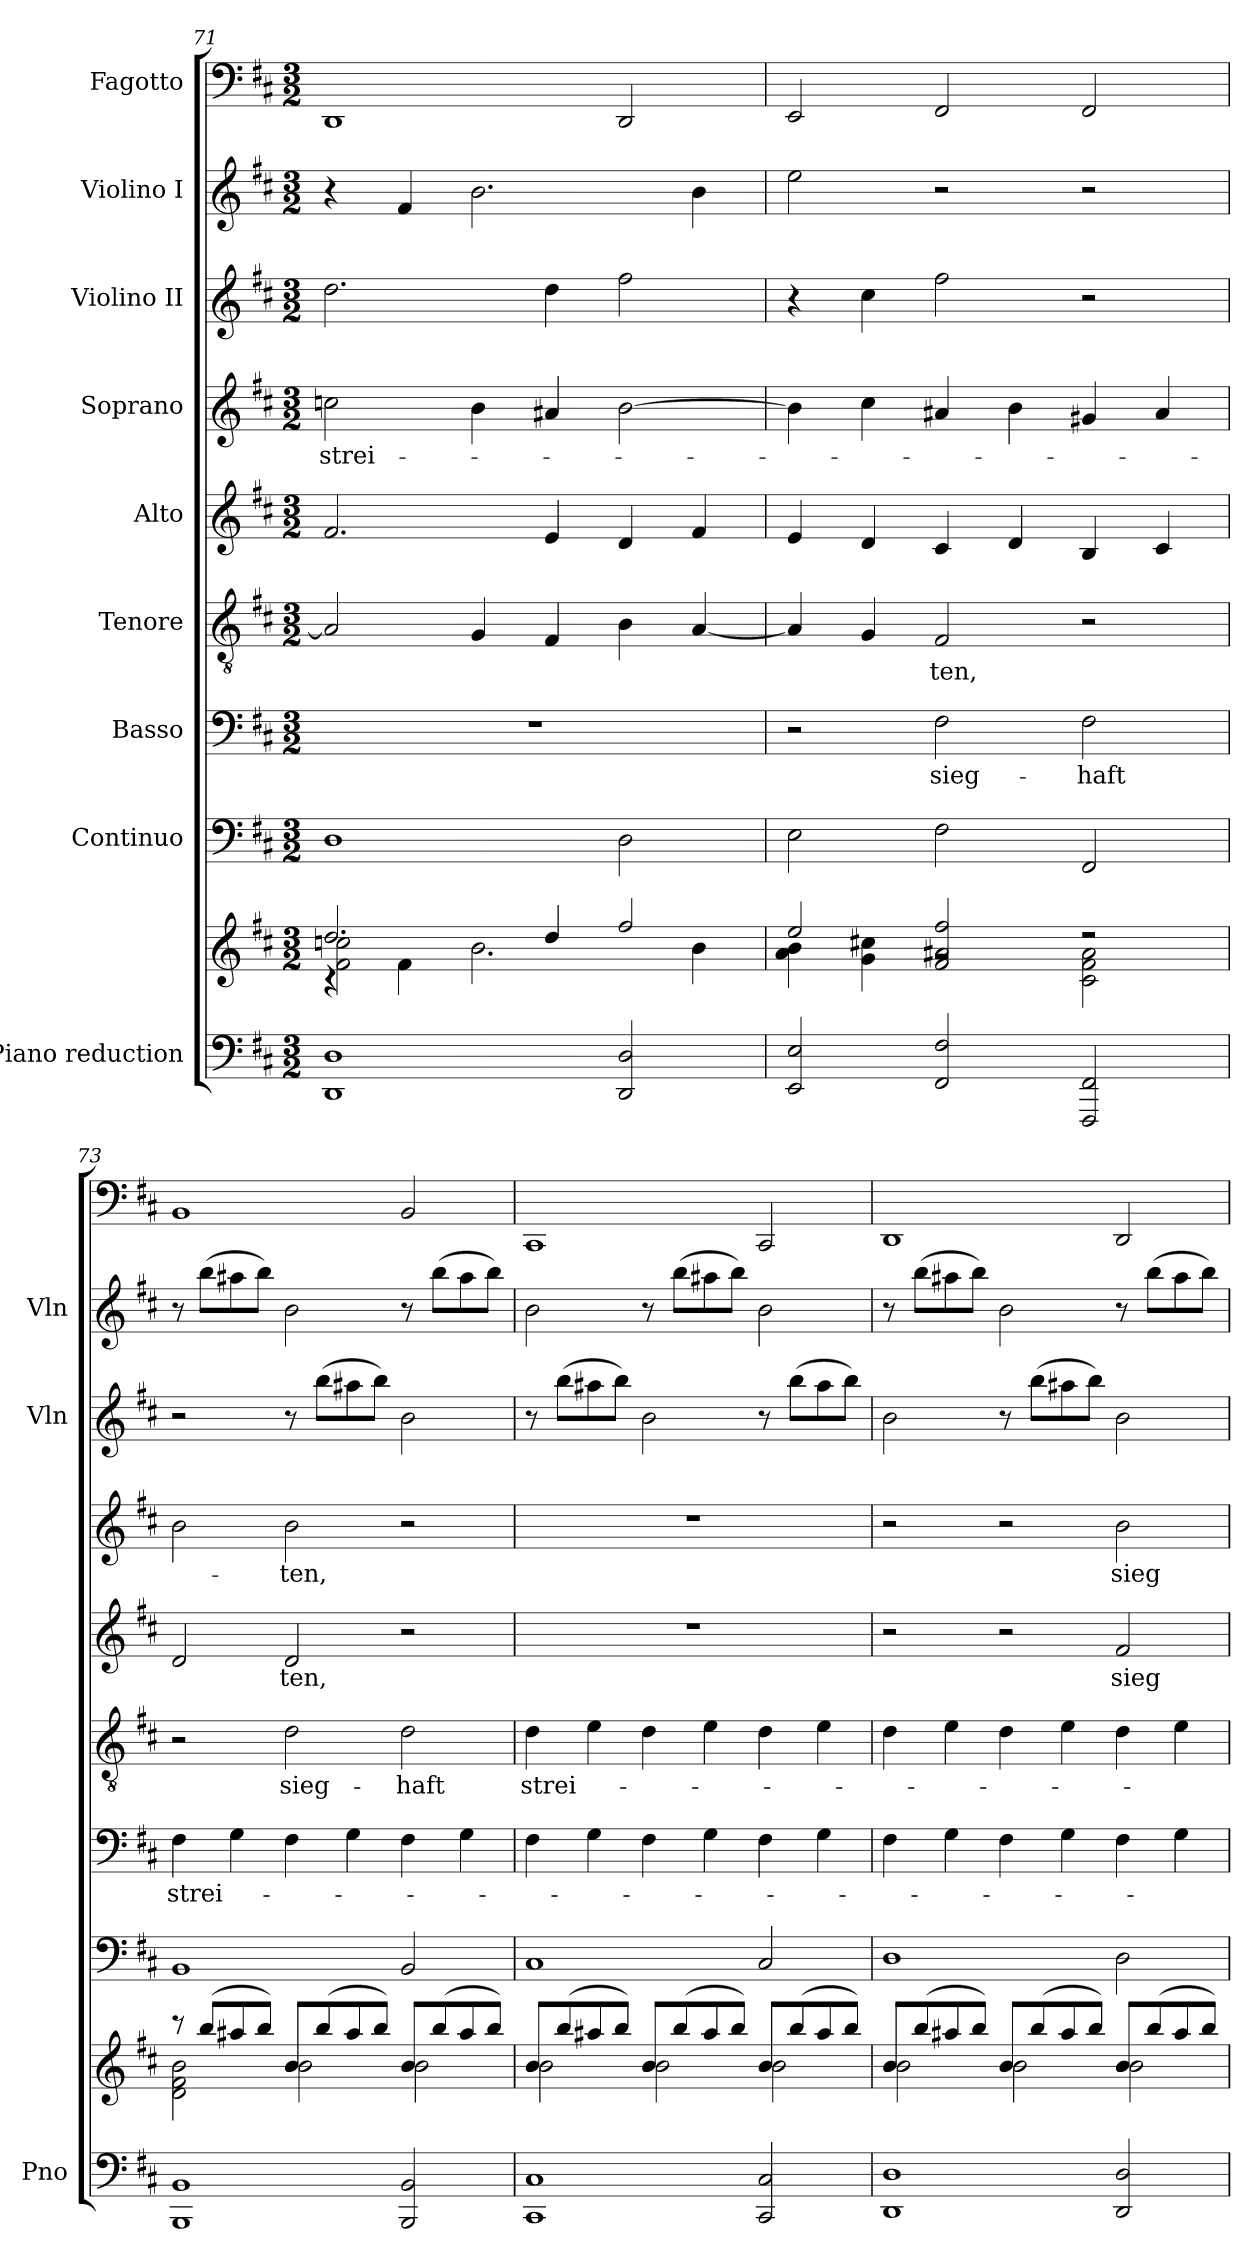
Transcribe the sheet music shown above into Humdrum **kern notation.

**kern	**kern	**kern	**kern	**text	**kern	**text	**kern	**text	**kern	**text	**kern	**kern	**kern
*part9	*part9	*part8	*part7	*part7	*part6	*part6	*part5	*part5	*part4	*part4	*part3	*part2	*part1
*staff10	*staff9	*staff8	*staff7	*staff7	*staff6	*staff6	*staff5	*staff5	*staff4	*staff4	*staff3	*staff2	*staff1
*I"Piano reduction	*	*I"Continuo	*I"Basso	*	*I"Tenore	*	*I"Alto	*	*I"Soprano	*	*I"Violino II	*I"Violino I	*I"Fagotto
*I'Pno	*	*	*	*	*	*	*	*	*	*	*I'Vln	*I'Vln	*
*clefF4	*clefG2	*clefF4	*clefF4	*	*clefGv2	*	*clefG2	*	*clefG2	*	*clefG2	*clefG2	*clefF4
*k[f#c#]	*k[f#c#]	*k[f#c#]	*k[f#c#]	*	*k[f#c#]	*	*k[f#c#]	*	*k[f#c#]	*	*k[f#c#]	*k[f#c#]	*k[f#c#]
*M3/2	*M3/2	*M3/2	*M3/2	*	*M3/2	*	*M3/2	*	*M3/2	*	*M3/2	*M3/2	*M3/2
=71	=71	=71	=71	=71	=71	=71	=71	=71	=71	=71	=71	=71	=71
*	*^	*	*	*	*	*	*	*	*	*	*	*	*
*	*	*^	*	*	*	*	*	*	*	*	*	*	*	*
!	!	!	!	!	!	!	!	!	!	!	!	!LO:LY:b	!	!	!
1DD 1D	2.dd/	4rc	2f#!\ 2ccn!\	1D	1.r	.	2A/]	.	2.f#/	.	2ccn\	strei-	2.dd\	4r	1DD
.	.	4f#\	.	.	.	.	.	.	.	.	.	.	.	4f#/	.
.	.	2.b\	1ryy	.	.	.	4G/	.	.	.	4b\	.	.	2.b\	.
.	4dd/	.	.	.	.	.	4F#/	.	4e/	.	4a#X/	.	4dd\	.	.
2DD/ 2D/	2ff#/	.	.	2D\	.	.	4B\	.	4d/	.	[2b\	.	2ff#\	.	2DD/
.	.	4b\	.	.	.	.	[4A/	.	4f#/	.	.	.	.	4b\	.
*	*	*v	*v	*	*	*	*	*	*	*	*	*	*	*	*
!!LO:PB:g=z
=72	=72	=72	=72	=72	=72	=72	=72	=72	=72	=72	=72	=72	=72	=72
2EE/ 2E/	2ee/	4a!\ 4b!\	2E\	2r	.	4A/]	.	4e/	.	4b\]	.	4r	2ee\	2EE/
.	.	4g!\ 4cc#X\	.	.	.	4G/	.	4d/	.	4cc#\	.	4cc#\	.	.
!	!	!	!	!	!LO:LY:b	!	!LO:LY:b	!	!	!	!	!	!	!
2FF#/ 2F#/	2f#!/ 2a#X!/ 2ff#/	2rg	2F#\	2F#\	sieg-	2F#/	-ten,	4c#/	.	4a#X/	.	2ff#\	2r	2FF#/
.	.	.	.	.	.	.	.	4d/	.	4b\	.	.	.	.
!	!	!	!	!	!LO:LY:b	!	!	!	!	!	!	!	!	!
2FFF#/ 2FF#/	2r	2c#!\ 2f#!\ 2a#!\	2FF#/	2F#\	haft	2r	.	4B/	.	4g#X/	.	2r	2r	2FF#/
.	.	.	.	.	.	.	.	4c#/	.	4a#/	.	.	.	.
=73	=73	=73	=73	=73	=73	=73	=73	=73	=73	=73	=73	=73	=73	=73
!	!	!	!	!	!LO:LY:b	!	!	!	!	!	!	!	!	!
1BBB 1BB	8r	2d!\ 2f#!\ 2b!\	1BB	4F#\	strei-	2r	.	2d/	.	2b\	.	2r	8r	1BB
.	(>8bb/L	.	.	.	.	.	.	.	.	.	.	.	(>8bb\L	.
.	8aa#X/	.	.	4G\	.	.	.	.	.	.	.	.	8aa#X\	.
.	8bb/J)	.	.	.	.	.	.	.	.	.	.	.	8bb\J)	.
!	!	!	!	!	!	!	!LO:LY:b	!	!LO:LY:b	!	!LO:LY:b	!	!	!
.	8b/L	2b\	.	4F#\	.	2d\	sieg-	2d/	-ten,	2b\	-ten,	8r	2b\	.
.	(>8bb/	.	.	.	.	.	.	.	.	.	.	(>8bb\L	.	.
.	8aa#/	.	.	4G\	.	.	.	.	.	.	.	8aa#X\	.	.
.	8bb/J)	.	.	.	.	.	.	.	.	.	.	8bb\J)	.	.
!	!	!	!	!	!	!	!LO:LY:b	!	!	!	!	!	!	!
2BBB/ 2BB/	8b/L	2b\	2BB/	4F#\	.	2d\	haft	2r	.	2r	.	2b\	8r	2BB/
.	(>8bb/	.	.	.	.	.	.	.	.	.	.	.	(>8bb\L	.
.	8aa#/	.	.	4G\	.	.	.	.	.	.	.	.	8aa#\	.
.	8bb/J)	.	.	.	.	.	.	.	.	.	.	.	8bb\J)	.
=74	=74	=74	=74	=74	=74	=74	=74	=74	=74	=74	=74	=74	=74	=74
!	!	!	!	!	!	!	!LO:LY:b	!	!	!	!	!	!	!
1CC# 1C#	8b/L	2b\	1C#	4F#\	.	4d\	strei-	1.r	.	1.r	.	8r	2b\	1CC#
.	(>8bb/	.	.	.	.	.	.	.	.	.	.	(>8bb\L	.	.
.	8aa#X/	.	.	4G\	.	4e\	.	.	.	.	.	8aa#X\	.	.
.	8bb/J)	.	.	.	.	.	.	.	.	.	.	8bb\J)	.	.
.	8b/L	2b\	.	4F#\	.	4d\	.	.	.	.	.	2b\	8r	.
.	(>8bb/	.	.	.	.	.	.	.	.	.	.	.	(>8bb\L	.
.	8aa#/	.	.	4G\	.	4e\	.	.	.	.	.	.	8aa#X\	.
.	8bb/J)	.	.	.	.	.	.	.	.	.	.	.	8bb\J)	.
2CC#/ 2C#/	8b/L	2b\	2C#/	4F#\	.	4d\	.	.	.	.	.	8r	2b\	2CC#/
.	(>8bb/	.	.	.	.	.	.	.	.	.	.	(>8bb\L	.	.
.	8aa#/	.	.	4G\	.	4e\	.	.	.	.	.	8aa#\	.	.
.	8bb/J)	.	.	.	.	.	.	.	.	.	.	8bb\J)	.	.
!!LO:PB:g=z
=75	=75	=75	=75	=75	=75	=75	=75	=75	=75	=75	=75	=75	=75	=75
1DD 1D	8b/L	2b\	1D	4F#\	.	4d\	.	2r	.	2r	.	2b\	8r	1DD
.	(>8bb/	.	.	.	.	.	.	.	.	.	.	.	(>8bb\L	.
.	8aa#X/	.	.	4G\	.	4e\	.	.	.	.	.	.	8aa#X\	.
.	8bb/J)	.	.	.	.	.	.	.	.	.	.	.	8bb\J)	.
.	8b/L	2b\	.	4F#\	.	4d\	.	2r	.	2r	.	8r	2b\	.
.	(>8bb/	.	.	.	.	.	.	.	.	.	.	(>8bb\L	.	.
.	8aa#/	.	.	4G\	.	4e\	.	.	.	.	.	8aa#X\	.	.
.	8bb/J)	.	.	.	.	.	.	.	.	.	.	8bb\J)	.	.
!	!	!	!	!	!	!	!	!	!LO:LY:b	!	!LO:LY:b	!	!	!
2DD/ 2D/	8b/L	2b\	2D\	4F#\	.	4d\	.	2f#/	sieg-	2b\	sieg-	2b\	8r	2DD/
.	(>8bb/	.	.	.	.	.	.	.	.	.	.	.	(>8bb\L	.
.	8aa#/	.	.	4G\	.	4e\	.	.	.	.	.	.	8aa#\	.
.	8bb/J)	.	.	.	.	.	.	.	.	.	.	.	8bb\J)	.
*	*v	*v	*	*	*	*	*	*	*	*	*	*	*	*
=	=	=	=	=	=	=	=	=	=	=	=	=	=
*-	*-	*-	*-	*-	*-	*-	*-	*-	*-	*-	*-	*-	*-
